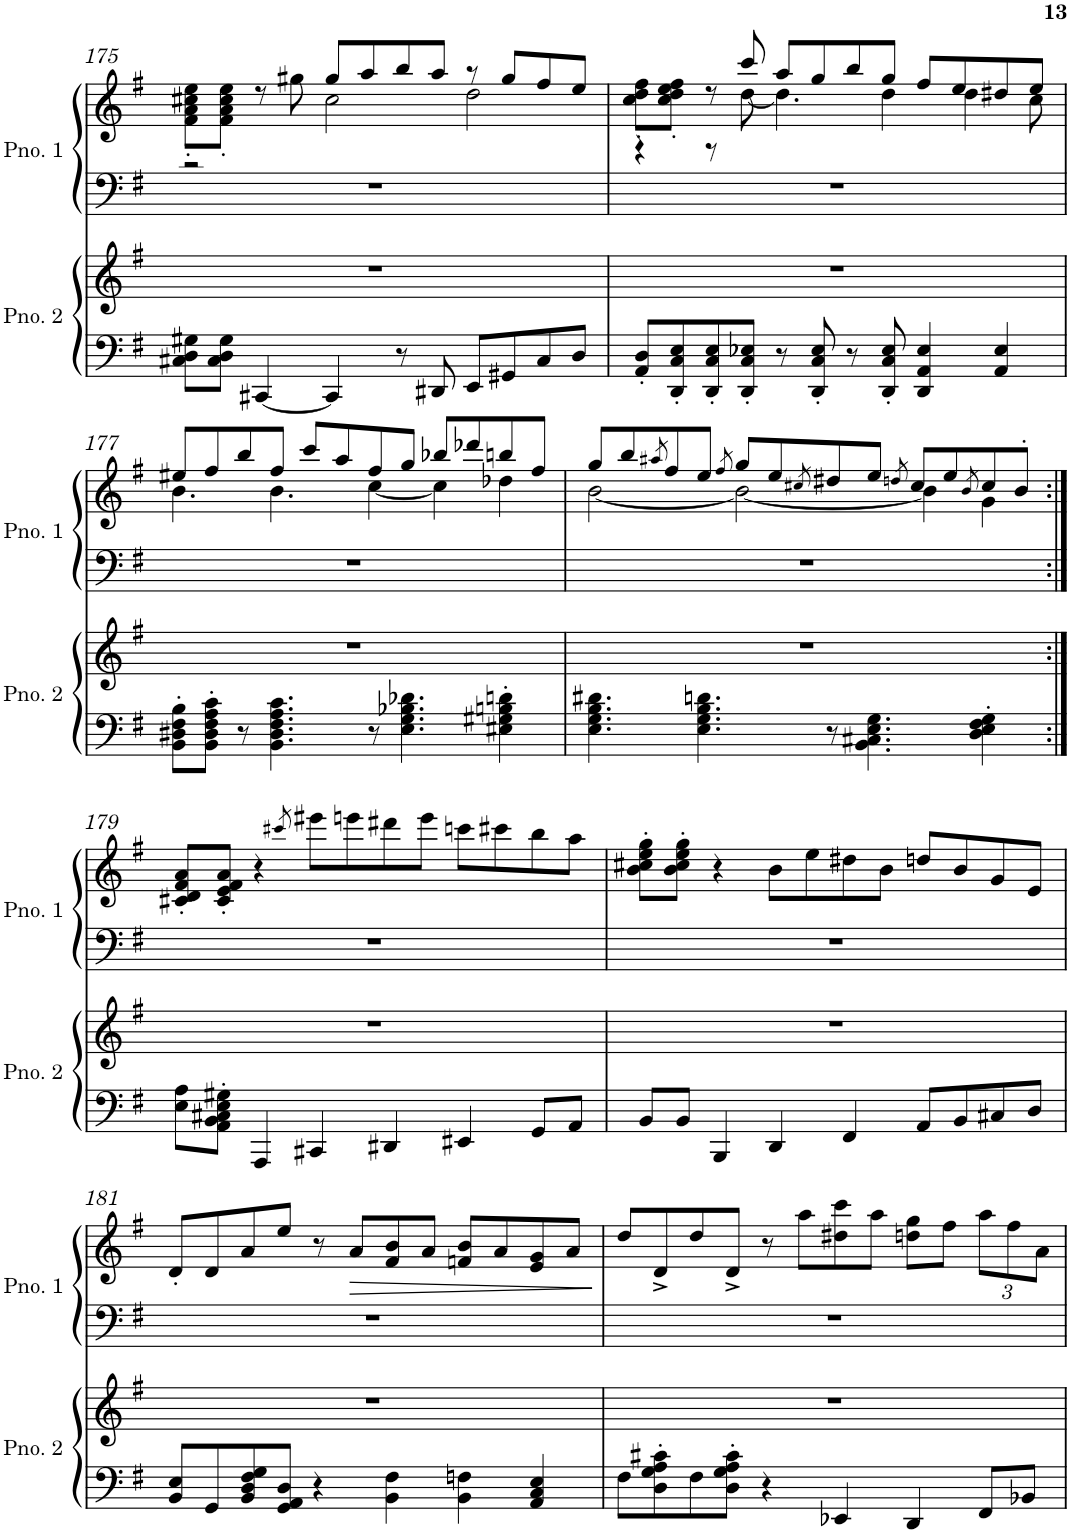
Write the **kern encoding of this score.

**kern	**kern	**kern	**kern	**dynam
*part2	*part2	*part1	*part1	*part1
*staff4	*staff3	*staff2	*staff1	*staff1/2
*I"Piano 2	*	*I"Piano 1	*	*
*I'Pno. 2	*	*I'Pno. 1	*	*
!!LO:PB:g=z
*clefF4	*clefG2	*clefF4	*clefG2	*
*k[f#]	*k[f#]	*k[f#]	*k[f#]	*
*M3/2	*M3/2	*M3/2	*M3/2	*
=175	=175	=175	=175	=175
*	*	*	*^	*
8C#X\ 8D\ 8G#X\L	1.r	1.r	8f#\' 8a\' 8cc#X\' 8ee\'L	2r	.
8C#\ 8D\ 8G#\J	.	.	8f#\' 8a\' 8cc#\' 8ee\'J	.	.
[4CC#X/	.	.	8r	.	.
.	.	.	8gg#X\	.	.
4CC#/]	.	.	8gg#/L	2cc#\	.
.	.	.	8aa/	.	.
8r	.	.	8bb/	.	.
8DD#X/	.	.	8aa/J	.	.
8EE/L	.	.	8r	2dd\	.
8GG#X/	.	.	8gg#/L	.	.
8C#/	.	.	8ff#/	.	.
8D/J	.	.	8ee/J	.	.
=176	=176	=176	=176	=176	=176
8AA/' 8D/'L	1.r	1.r	8cc\' 8dd\' 8ff#\'L	4r	.
8DD/' 8C/' 8E/'	.	.	8cc\' 8dd\' 8ee\' 8ff#\'J	.	.
8DD/' 8C/' 8E/'	.	.	8r	8r	.
8DD/' 8C/' 8E-X/'J	.	.	8ccc/	[8dd\	.
8r	.	.	8aa/L	4.dd\]	.
8DD/' 8C/' 8E-/'	.	.	8gg/	.	.
8r	.	.	8bb/	.	.
8DD/' 8C/' 8E-/'	.	.	8gg/J	4dd\	.
4DD/ 4AA/ 4E-/	.	.	8ff#/L	.	.
.	.	.	8ee/	4dd\	.
4AA/ 4E-/	.	.	8dd#X/	.	.
.	.	.	8ee/J	8cc\	.
!!LO:LB:g=z	!!
=177	=177	=177	=177	=177	=177
8BB\' 8D#X\' 8F#\' 8B\'L	1.r	1.r	8ee#X/L	4.b\	.
8BB\' 8D#\' 8F#\' 8A\' 8c\'J	.	.	8ff#/	.	.
8r	.	.	8bb/	.	.
4.BB\ 4.D#\ 4.F#\ 4.A\ 4.c\	.	.	8ff#/J	4.b\	.
.	.	.	8ccc/L	.	.
.	.	.	8aa/	.	.
8r	.	.	8ff#/	[4cc\	.
4.E\ 4.G\ 4.B-X\ 4.d-X\	.	.	8gg/J	.	.
.	.	.	8bb-X/L	4cc\]	.
.	.	.	8ddd-X/	.	.
4E#X\' 4G#X\' 4Bn\' 4dn\'	.	.	8bbn/	4dd-X\	.
.	.	.	8ff#/J	.	.
=178	=178	=178	=178	=178	=178
4.E\ 4.G\ 4.B\ 4.d#X\	1.r	1.r	8gg/L	[2b\	.
.	.	.	8bb/	.	.
.	.	.	8qaa#X/	.	.
.	.	.	8ff#/	.	.
4.E\ 4.G\ 4.B\ 4.dn\	.	.	8ee/J	.	.
.	.	.	8qff#/	.	.
.	.	.	8gg/L	2b\_	.
.	.	.	8ee/	.	.
.	.	.	8qcc#X/	.	.
8r	.	.	8dd#X/	.	.
4.BB\ 4.C#X\ 4.E\ 4.G\	.	.	8ee/J	.	.
.	.	.	8qddn/	.	.
.	.	.	8cc#/L	4b\]	.
.	.	.	8ee/	.	.
.	.	.	8qb/	.	.
4D\' 4E\' 4F#\' 4G\'	.	.	8cc#/	4g\	.
.	.	.	8b'/J	.	.
*	*	*	*v	*v	*
!!LO:LB:g=z
=179:|!	=179:|!	=179:|!	=179:|!	=179:|!
8E\ 8A\L	1.r	1.r	8c#X/' 8d/' 8f#/' 8a/'L	.
8AA\' 8BB\' 8C#X\' 8E\' 8G#X\'J	.	.	8c#/' 8e/' 8f#/' 8a/'J	.
4AAA/	.	.	4r	.
.	.	.	8qccc#X/	.
4CC#X/	.	.	8eee#X\L	.
.	.	.	8eeen\	.
4DD#X/	.	.	8ddd#X\	.
.	.	.	8eee\J	.
4EE#X/	.	.	8cccn\L	.
.	.	.	8ccc#X\	.
8GG/L	.	.	8bb\	.
8AA/J	.	.	8aa\J	.
=180	=180	=180	=180	=180
8BB/L	1.r	1.r	8b\' 8cc#X\' 8ee\' 8gg\'L	.
8BB/J	.	.	8b\' 8cc#\' 8ee\' 8gg\'J	.
4BBB/	.	.	4r	.
4DD/	.	.	8b\L	.
.	.	.	8ee\	.
4FF#/	.	.	8dd#X\	.
.	.	.	8b\J	.
8AA/L	.	.	8ddn/L	.
8BB/	.	.	8b/	.
8C#X/	.	.	8g/	.
8D/J	.	.	8e/J	.
!!LO:LB:g=z
=181	=181	=181	=181	=181
8BB/ 8E/L	1.r	1.r	8d'/L	.
8GG/	.	.	8d/	.
8BB/ 8D/ 8F#/ 8G/	.	.	8a/	.
8GG/ 8AA/ 8D/J	.	.	8ee/J	.
4r	.	.	8r	.
!	!	!	!	!LO:HP:b
.	.	.	8a/L	>
4BB\ 4F#\	.	.	8f#/ 8b/	.
.	.	.	8a/J	.
4BB\ 4Fn\	.	.	8fn/ 8b/L	.
.	.	.	8a/	.
4AA/ 4C/ 4E/	.	.	8e/ 8g/	.
.	.	.	8a/J	.
.	.	.	.	]
=182	=182	=182	=182	=182
8F#\L	1.r	1.r	8dd/L	.
8D\' 8G\' 8A\' 8c#X\'	.	.	8d^/	.
8F#\	.	.	8dd/	.
8D\' 8G\' 8A\' 8c#\'J	.	.	8d^/J	.
4r	.	.	8r	.
.	.	.	8aa\L	.
4EE-X/	.	.	8dd#X\ 8ccc\	.
.	.	.	8aa\J	.
4DD/	.	.	8ddn\ 8gg\L	.
.	.	.	8ff#\J	.
*	*	*	*Xbrackettup	*
8FF#/L	.	.	12aa\L	.
.	.	.	12ff#\	.
8BB-X/J	.	.	.	.
.	.	.	12a\J	.
=	=	=	=	=
*-	*-	*-	*-	*-
